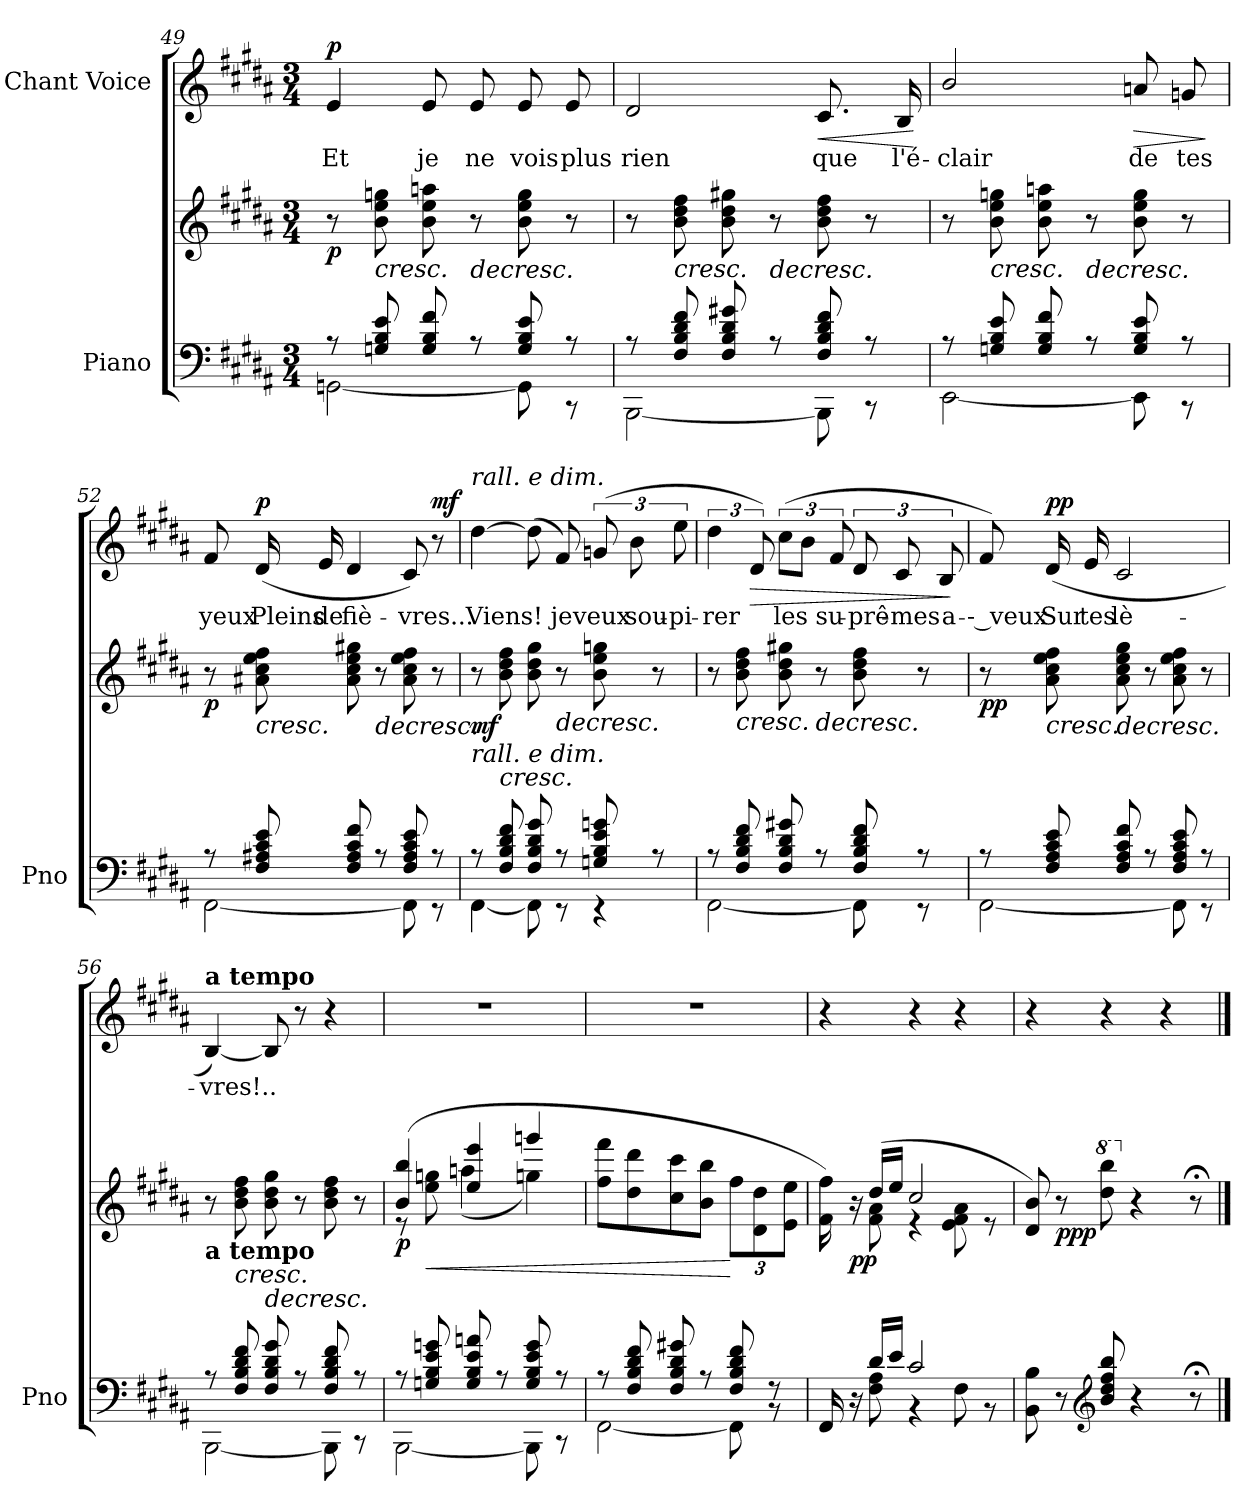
**kern	**kern	**dynam	**kern	**text	**dynam
*part2	*part2	*part2	*part1	*part1	*part1
*staff3	*staff2	*staff2/3	*staff1	*staff1	*staff1
*I"Piano	*	*	*I"Chant Voice	*	*
*I'Pno	*	*	*	*	*
*clefF4	*clefG2	*	*clefG2	*	*
*k[f#c#g#d#a#]	*k[f#c#g#d#a#]	*	*k[f#c#g#d#a#]	*	*
*M3/4	*M3/4	*	*M3/4	*	*
=49	=49	=49	=49	=49	=49
*^	*	*	*	*	*
!	!	!	!LO:DY:b	!	!	!LO:DY:a
8r	[2GGn\	8r	p	4e/	Et	p
!	!	!	!LO:HP:b	!	!	!
8Gn/ 8B/ 8e/	.	8b\ 8ee\ 8ggn\	<	.	.	.
8G/ 8B/ 8f#/	.	8b\ 8ee\ 8aan\	.	8e/	je	.
!	!	!	!LO:HP:b	!	!	!
8r	.	8r	>	8e/	ne	.
8G/ 8B/ 8e/	8GG\]	8b\ 8ee\ 8gg\	[	8e/	vois	.
8r	8r	8r	.	8e/	plus	.
=50	=50	=50	=50	=50	=50	=50
8r	[2BBB\	8r	.	2d#/	rien	.
!	!	!	!LO:HP:b	!	!	!
8F#/ 8B/ 8d#/ 8f#/	.	8b\ 8dd#\ 8ff#\	<	.	.	.
8F#/ 8B/ 8d#/ 8g#X/	.	8b\ 8dd#\ 8gg#X\	.	.	.	.
!	!	!	!LO:HP:n=1:b	!	!	!
8r	.	8r	] >	.	.	.
!	!	!	!	!	!	!LO:HP:b
8F#/ 8B/ 8d#/ 8f#/	8BBB\]	8b\ 8dd#\ 8ff#\	[	8.c#/	que	<
8r	8r	8r	.	.	.	.
.	.	.	.	16B/	l'é-	.
*v	*v	*	*	*	*	*
.	.	.	.	.	[
=51	=51	=51	=51	=51	=51
*^	*	*	*	*	*
!	!	!	!LO:DY:b	!	!	!
!	!	!	!LO:DY:n=1:b	!	!	!
8r	[2EE\	8r	other-dynamics f	2b/	-clair	.
!	!	!	!LO:HP:b	!	!	!
8Gn/ 8B/ 8e/	.	8b\ 8ee\ 8ggn\	<	.	.	.
8G/ 8B/ 8f#/	.	8b\ 8ee\ 8aan\	.	.	.	.
!	!	!	!LO:HP:n=1:b	!	!	!
8r	.	8r	] >	.	.	.
!	!	!	!	!	!	!LO:HP:b
8G/ 8B/ 8e/	8EE\]	8b\ 8ee\ 8gg\	[	8an/	de	>
8r	8r	8r	.	8gn/	tes	.
*v	*v	*	*	*	*	*
.	.	.	.	.	]
=52	=52	=52	=52	=52	=52
*^	*	*	*	*	*
!	!	!	!LO:DY:b	!	!	!
8r	[2FF#\	8r	p	8f#/	yeux	.
!	!	!	!LO:HP:b	!	!	!LO:DY:a
8F#/ 8A#X/ 8c#/ 8e/	.	8a#X\ 8cc#\ 8ee\ 8ff#\	<	(>16d#/	Pleins	p
.	.	.	.	16e/	de	.
8F#/ 8A#/ 8c#/ 8f#/	.	8a#\ 8cc#\ 8ee\ 8gg#X\	]	4d#/	fiè-	.
!	!	!	!LO:HP:b	!	!	!
8r	.	8r	>	.	.	.
8F#/ 8A#/ 8c#/ 8e/	8FF#\]	8a#\ 8cc#\ 8ee\ 8ff#\	[	8c#/)	-vres...	.
!	!	!	!	!	!	!LO:DY:a
8r	8r	8r	.	8r	.	mf
=53	=53	=53	=53	=53	=53	=53
!	!	!	!	!LO:TX:a:i:t=rall.    e     dim.	!	!
!	!	!LO:TX:b:i:t=rall.    e     dim.	!	!	!	!
!	!	!	!LO:DY:b	!	!	!
8r	[4FF#\	8r	mf	[4dd#\	Viens!	.
!	!	!	!LO:HP:b	!	!	!
8F#/ 8B/ 8d#/ 8f#/	.	8b\ 8dd#\ 8ff#\	<	.	.	.
8F#/ 8B/ 8d#/ 8g#/	8FF#\]	8b\ 8dd#\ 8gg#\	]	(8dd#\]	.	.
!	!	!	!LO:HP:b	!	!	!
8r	8r	8r	>	8f#/)	je	.
8Gn/ 8B/ 8e/ 8gn/	4r	8b\ 8ee\ 8ggn\	[	(12gn/	veux	.
.	.	.	.	12b\	sou-	.
8r	.	8r	.	.	.	.
.	.	.	.	12ee\	-pi-	.
=54	=54	=54	=54	=54	=54	=54
8r	[2FF#\	8r	.	6dd#\	-rer	.
!	!	!	!LO:HP:b	!	!	!
8F#/ 8B/ 8d#/ 8f#/	.	8b\ 8dd#\ 8ff#\	<	.	.	.
!	!	!	!	!	!	!LO:HP:b
.	.	.	.	12d#/)	.	>
8F#/ 8B/ 8d#/ 8g#X/	.	8b\ 8dd#\ 8gg#X\	]	(12cc#\L	les	.
.	.	.	.	12b\J	.	.
!	!	!	!LO:HP:b	!	!	!
8r	.	8r	>	.	.	.
.	.	.	.	12f#/	su-	.
8F#/ 8B/ 8d#/ 8f#/	8FF#\]	8b\ 8dd#\ 8ff#\	[	12d#/	-prê-	.
.	.	.	.	12c#/	-mes	.
8r	8r	8r	.	.	.	.
.	.	.	.	12B/	a-	.
*v	*v	*	*	*	*	*
.	.	.	.	.	]
=55	=55	=55	=55	=55	=55
*^	*	*	*	*	*
!	!	!	!LO:DY:b	!	!	!
8r	[2FF#\	8r	pp	8f#/)	-- veux	.
!	!	!	!LO:HP:b	!	!	!LO:DY:a
8F#/ 8A#/ 8c#/ 8e/	.	8a#\ 8cc#\ 8ee\ 8ff#\	<	(>16d#/	Sur	pp
.	.	.	.	16e/	tes	.
!	!	!	!LO:HP:n=1:b	!	!	!
8F#/ 8A#/ 8c#/ 8f#/	.	8a#\ 8cc#\ 8ee\ 8gg#\	] >	2c#/	lè-	.
8r	.	8r	.	.	.	.
8F#/ 8A#/ 8c#/ 8e/	8FF#\]	8a#\ 8cc#\ 8ee\ 8ff#\	[	.	.	.
8r	8r	8r	.	.	.	.
=56	=56	=56	=56	=56	=56	=56
!	!	!	!	!LO:TX:a:B:t=a tempo	!	!
!	!	!LO:TX:b:B:t=a tempo	!	!	!	!
8r	[2BBB\	8r	.	[4B/)	-vres!..	.
!	!	!	!LO:HP:b	!	!	!
8F#/ 8B/ 8d#/ 8f#/	.	8b\ 8dd#\ 8ff#\	<	.	.	.
!	!	!	!LO:HP:n=1:b	!	!	!
8F#/ 8B/ 8d#/ 8g#/	.	8b\ 8dd#\ 8gg#\	] >	8B/]	.	.
8r	.	8r	.	8r	.	.
8F#/ 8B/ 8d#/ 8f#/	8BBB\]	8b\ 8dd#\ 8ff#\	[	4r	.	.
8r	8r	8r	.	.	.	.
=57	=57	=57	=57	=57	=57	=57
*	*	*^	*	*	*	*
!	!	!	!	!LO:DY:b	!	!	!
8r	[2BBB\	(4b/ 4bb/	8r	p	2.r	.	.
!	!	!	!	!LO:HP:b	!	!	!
8Gn/ 8B/ 8e/ 8gn/	.	.	8ee\ 8ggn\	<	.	.	.
8G/ 8B/ 8e/ 8an/	.	4ee/ 4eee/	(4aan\	.	.	.	.
8r	.	.	.	.	.	.	.
8G/ 8B/ 8e/ 8g/	8BBB\]	4gggn/	4ggn\)	]	.	.	.
8r	8r	.	.	.	.	.	.
*	*	*v	*v	*	*	*	*
=58	=58	=58	=58	=58	=58	=58
8r	[2FF#\	8ff#\ 8fff#\L	.	2.r	.	.
8F#/ 8B/ 8d#/ 8f#/	.	8dd#\ 8ddd#\	.	.	.	.
8F#/ 8B/ 8d#/ 8g#X/	.	8cc#\ 8ccc#\	.	.	.	.
8r	.	8b\ 8bb\J	.	.	.	.
8F#/ 8B/ 8d#/ 8f#/	8FF#\]	12ff#\L	[	.	.	.
.	.	12d#\ 12dd#\	.	.	.	.
8r	8r	.	.	.	.	.
.	.	12e\ 12ee\J	.	.	.	.
=59	=59	=59	=59	=59	=59	=59
*	*	*^	*	*	*	*
16FF#/	8ryy	8ryy	16f#\ 16ff#\)	.	4r	.	.
!	!	!	!	!LO:DY:b	!	!	!
16r	.	.	16r	pp	.	.	.
16d#/LL	8F#\ 8A#\	(16dd#/LL	8f#\ 8a#\	.	.	.	.
16e/JJ	.	16ee/JJ	.	.	.	.	.
2c#/	4r	2cc#/	4r	.	4r	.	.
.	8F#\	.	8e\ 8f#\ 8a#\	.	4r	.	.
.	8r	.	8r	.	.	.	.
*v	*v	*	*	*	*	*	*
*	*v	*v	*	*	*	*
=60	=60	=60	=60	=60	=60
8BB\ 8B\	8d#/ 8b/)	.	4r	.	.
!	!	!LO:DY:b	!	!	!
8r	8r	ppp	.	.	.
*clefG2	*	*	*	*	*
*	*8va	*	*	*	*
8b/ 8dd#/ 8ff#/ 8bb/	8ddd#\ 8bbb\	.	4r	.	.
*	*X8va	*	*	*	*
4r	4r	.	.	.	.
.	.	.	4r	.	.
8r;<	8r;<	.	.	.	.
==	==	==	==	==	==
*-	*-	*-	*-	*-	*-
